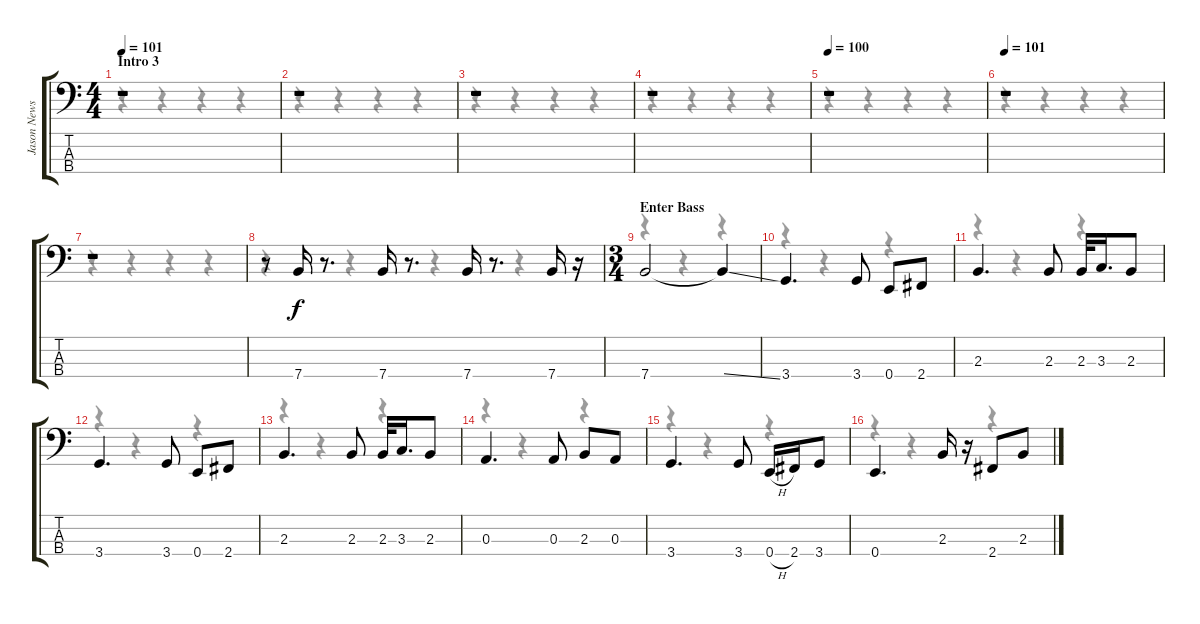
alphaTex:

\track ("Jason Newsted (Bass)" "Jason News") {instrument electricbasspick}
\staff {score tabs}
\tuning (G2 D2 A1 E1) {hide}
\voice
\ts (4 4)
\section ("" "Intro 3")
\tempo 101
\clef f4
\ks c
r.1{dy f} |
r.1 |
r.1 |
r.1 |
\tempo 100
r.1 |
\tempo 101
r.1 |
r.1 |
r.8 7.4.16 r.8{d} 7.4.16 r.8{d} 7.4.16 r.8{d} 7.4.16 r.16 |
\ts (3 4)
\section ("" "Enter Bass")
7.4.2 7.4{ss t}.4 |
3.4.4{d} 3.4.8 0.4.8 2.4.8 |
2.3.4{d} 2.3.8 2.3.32 3.3.16{d} 2.3.8 |
3.4.4{d} 3.4.8 0.4.8 2.4.8 |
2.3.4{d} 2.3.8 2.3.32 3.3.16{d} 2.3.8 |
0.3.4{d} 0.3.8 2.3.8 0.3.8 |
3.4.4{d} 3.4.8 0.4{h}.16 2.4.16 3.4.8 |
0.4.4{d} 2.3.16 r.16 2.4.8 2.3.8
\voice
\clef f4
\ottava regular
\simile none
\ks c
r.4{dy f} r.4 r.4 r.4 |
r.4 r.4 r.4 r.4 |
r.4 r.4 r.4 r.4 |
r.4 r.4 r.4 r.4 |
r.4 r.4 r.4 r.4 |
r.4 r.4 r.4 r.4 |
r.4 r.4 r.4 r.4 |
r.4 r.4 r.4 r.4 |
r.4 r.4 r.4 |
r.4 r.4 r.4 |
r.4 r.4 r.4 |
r.4 r.4 r.4 |
r.4 r.4 r.4 |
r.4 r.4 r.4 |
r.4 r.4 r.4 |
r.4 r.4 r.4
